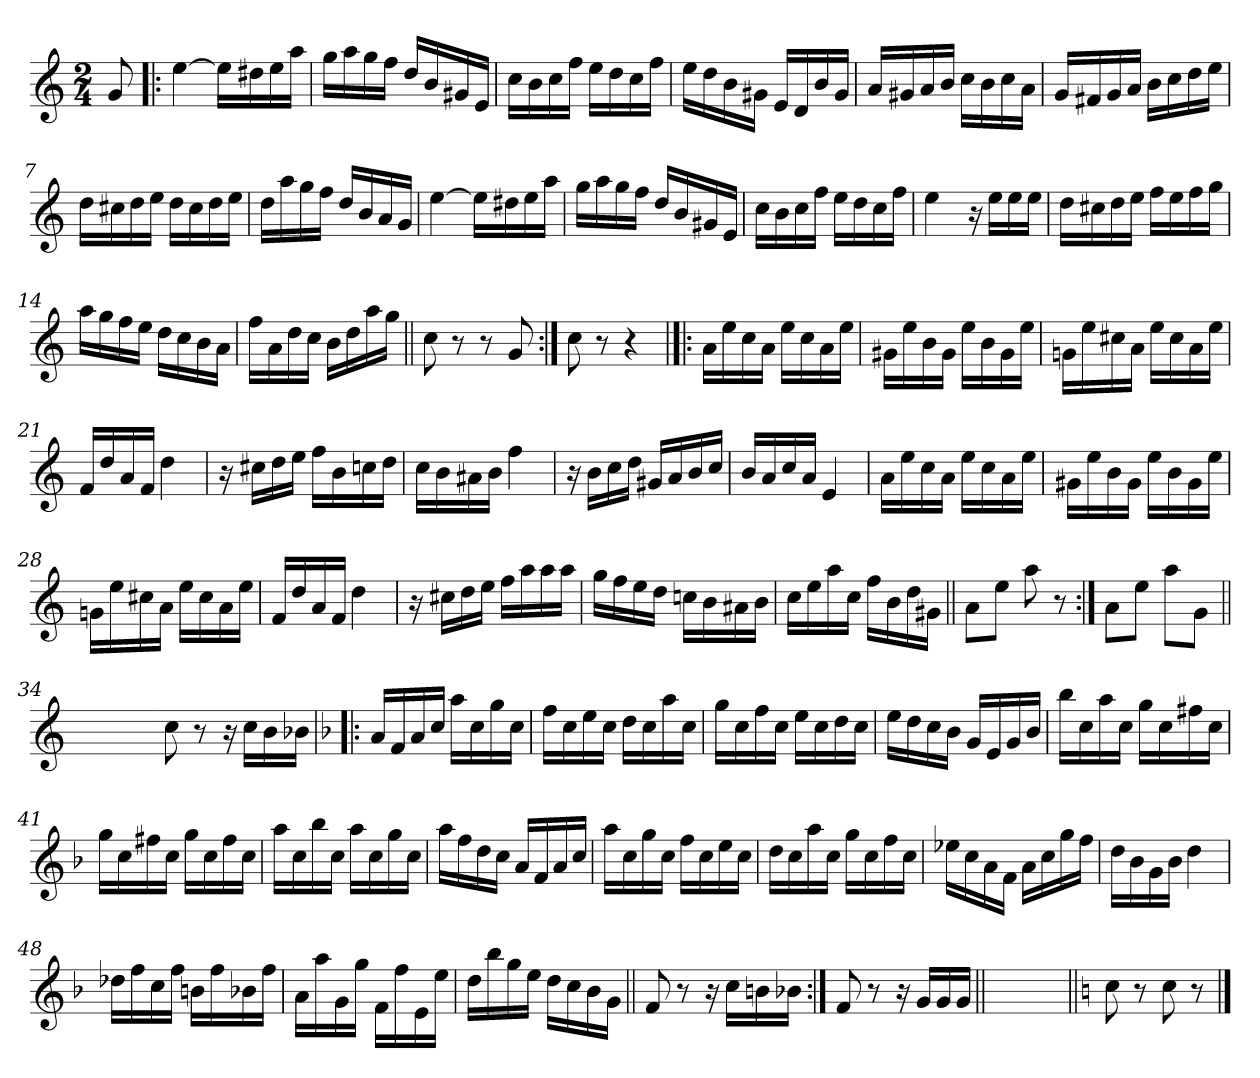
**kern
*part1
*staff1
*clefG2
*k[]
*C:
*M2/4
=
8g/
=1!|:
[4ee\
16ee\LL]
16dd#X\
16ee\
16aa\JJ
=2
16gg\LL
16aa\
16gg\
16ff\JJ
16dd/LL
16b/
16g#X/
16e/JJ
=3
16cc\LL
16b\
16cc\
16ff\JJ
16ee\LL
16dd\
16cc\
16ff\JJ
=4
16ee\LL
16dd\
16b\
16g#X\JJ
16e/LL
16d/
16b/
16g#/JJ
!!LO:LB:g=z
=5
16a/LL
16g#X/
16a/
16b/JJ
16cc\LL
16b\
16cc\
16a\JJ
=6
16g/LL
16f#X/
16g/
16a/JJ
16b\LL
16cc\
16dd\
16ee\JJ
=7
16dd\LL
16cc#X\
16dd\
16ee\JJ
16dd\LL
16cc#\
16dd\
16ee\JJ
=8
16dd\LL
16aa\
16gg\
16ff\JJ
16dd/LL
16b/
16a/
16g/JJ
=9
[4ee\
16ee\LL]
16dd#X\
16ee\
16aa\JJ
!!LO:LB:g=z
=10
16gg\LL
16aa\
16gg\
16ff\JJ
16dd/LL
16b/
16g#X/
16e/JJ
=11
16cc\LL
16b\
16cc\
16ff\JJ
16ee\LL
16dd\
16cc\
16ff\JJ
=12
4ee\
16r
16ee\LL
16ee\
16ee\JJ
=13
16dd\LL
16cc#X\
16dd\
16ee\JJ
16ff\LL
16ee\
16ff\
16gg\JJ
=14
16aa\LL
16gg\
16ff\
16ee\JJ
16dd\LL
16cc\
16b\
16a\JJ
!!LO:LB:g=z
=15
16ff\LL
16a\
16dd\
16cc\JJ
16b\LL
16dd\
16aa\
16gg\JJ
=16||
8cc\
8r
8r
8g/
=17:|!
8cc\
8r
4r
=18!|:
*k[]
*a:
16a\LL
16ee\
16cc\
16a\JJ
16ee\LL
16cc\
16a\
16ee\JJ
=19
16g#X\LL
16ee\
16b\
16g#\JJ
16ee\LL
16b\
16g#\
16ee\JJ
!!LO:LB:g=z
=20
16gn\LL
16ee\
16cc#X\
16a\JJ
16ee\LL
16cc#\
16a\
16ee\JJ
=21
16f/LL
16dd/
16a/
16f/JJ
4dd\
=22
16r
16cc#X\LL
16dd\
16ee\JJ
16ff\LL
16b\
16ccn\
16dd\JJ
=23
16cc\LL
16b\
16a#X\
16b\JJ
4ff\
=24
16r
16b\LL
16cc\
16dd\JJ
16g#X/LL
16a/
16b/
16cc/JJ
!!LO:LB:g=z
=25
16b/LL
16a/
16cc/
16a/JJ
4e/
=26
16a\LL
16ee\
16cc\
16a\JJ
16ee\LL
16cc\
16a\
16ee\JJ
=27
16g#X\LL
16ee\
16b\
16g#\JJ
16ee\LL
16b\
16g#\
16ee\JJ
=28
16gn\LL
16ee\
16cc#X\
16a\JJ
16ee\LL
16cc#\
16a\
16ee\JJ
=29
16f/LL
16dd/
16a/
16f/JJ
4dd\
!!LO:LB:g=z
=30
16r
16cc#X\LL
16dd\
16ee\JJ
16ff\LL
16aa\
16aa\
16aa\JJ
=31
16gg\LL
16ff\
16ee\
16dd\JJ
16ccn\LL
16b\
16a#X\
16b\JJ
=32
16cc\LL
16ee\
16aa\
16cc\JJ
16ff\LL
16b\
16dd\
16g#X\JJ
=33||
8a\L
8ee\J
8aa\
8r
=34:|!
8a\L
8ee\J
8aa\L
8g\J
=34X1||
*stria0
2ryy
!!LO:LB:g=z
=35-
*stria5
*k[]
*C:
8cc\
8r
16r
16cc\LL
16b\
16b-X\JJ
=36!|:
*k[b-]
*F:
16a/LL
16f/
16a/
16cc/JJ
16aa\LL
16cc\
16gg\
16cc\JJ
=37
16ff\LL
16cc\
16ee\
16cc\JJ
16dd\LL
16cc\
16aa\
16cc\JJ
=38
16gg\LL
16cc\
16ff\
16cc\JJ
16ee\LL
16cc\
16dd\
16cc\JJ
=39
16ee\LL
16dd\
16cc\
16b-\JJ
16g/LL
16e/
16g/
16b-/JJ
!!LO:LB:g=z
=40
16bb-\LL
16cc\
16aa\
16cc\JJ
16gg\LL
16cc\
16ff#X\
16cc\JJ
=41
16gg\LL
16cc\
16ff#X\
16cc\JJ
16gg\LL
16cc\
16ff#\
16cc\JJ
=42
16aa\LL
16cc\
16bb-\
16cc\JJ
16aa\LL
16cc\
16gg\
16cc\JJ
=43
16aa\LL
16ff\
16dd\
16cc\JJ
16a/LL
16f/
16a/
16cc/JJ
=44
16aa\LL
16cc\
16gg\
16cc\JJ
16ff\LL
16cc\
16ee\
16cc\JJ
!!LO:LB:g=z
=45
16dd\LL
16cc\
16aa\
16cc\JJ
16gg\LL
16cc\
16ff\
16cc\JJ
=46
16ee-X\LL
16cc\
16a\
16f\JJ
16a\LL
16cc\
16gg\
16ff\JJ
=47
16dd\LL
16b-\
16g\
16b-\JJ
4dd\
=48
16dd-X\LL
16ff\
16cc\
16ff\JJ
16bn\LL
16ff\
16b-X\
16ff\JJ
=49
16a\LL
16aa\
16g\
16gg\JJ
16f\LL
16ff\
16e\
16ee\JJ
!!LO:LB:g=z
=50
16dd\LL
16bb-\
16gg\
16ee\JJ
16dd\LL
16cc\
16b-\
16g\JJ
=51||
8f/
8r
16r
16cc\LL
16bn\
16b-X\JJ
=52:|!
8f/
8r
16r
16g/LL
16g/
16g/JJ
=53||
*stria0
2ryy
=54||
*stria5
*k[]
*C:
8cc\
8r
8cc\
8r
==
*-
